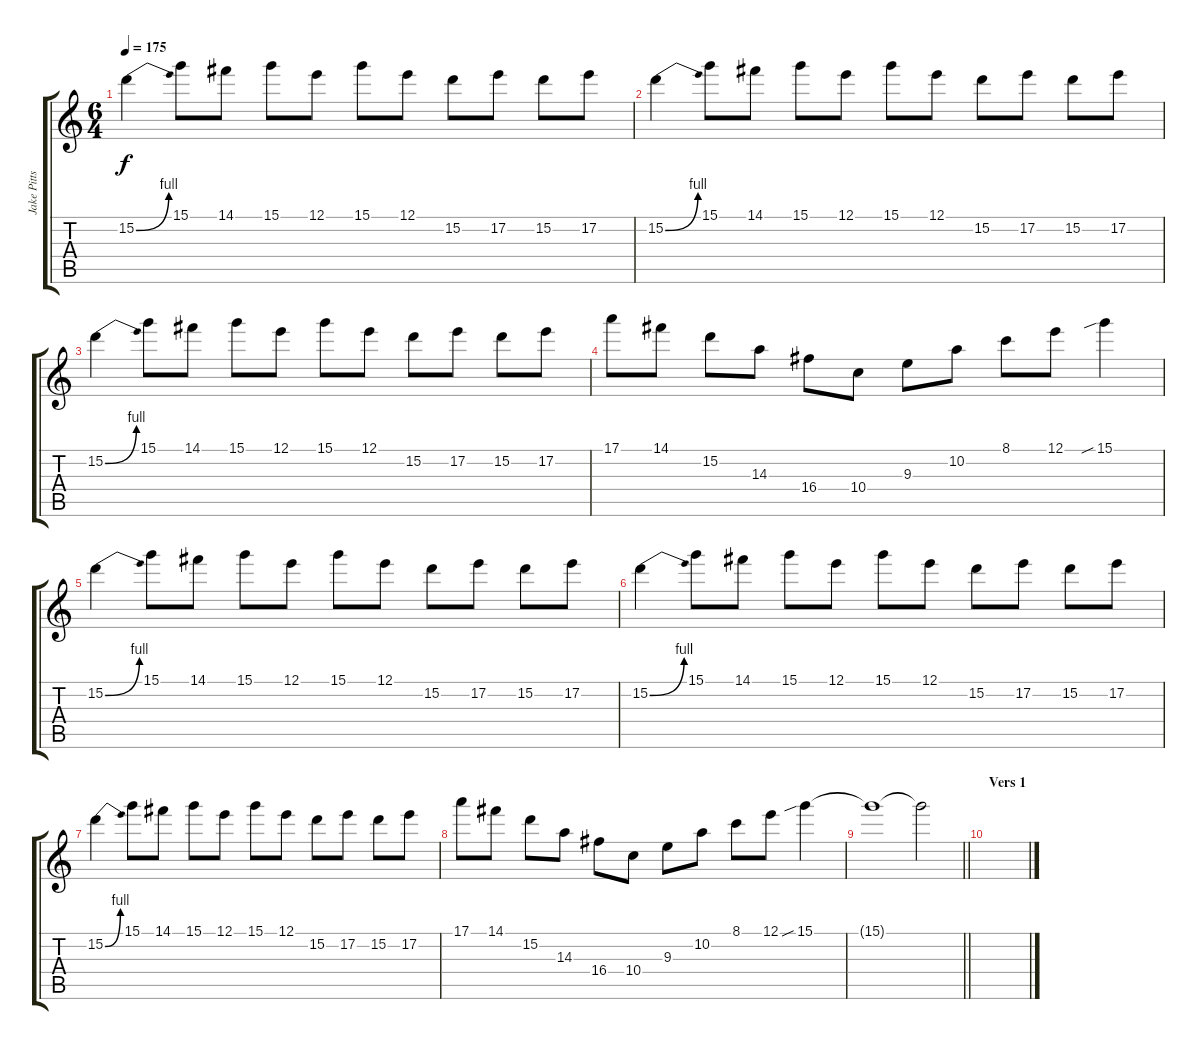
\track ("Jake Pitts" "Jake Pitts") {instrument overdrivenguitar}
\staff {score tabs}
\tuning (E4 B3 G3 D3 A2 E2) {hide}
\ts (6 4)
\tempo 175
\clef g2
\ks c
15.2{be (bend 0 0 60 4)}.4{dy f} 15.1.8 14.1.8 15.1.8 12.1.8 15.1.8 12.1.8 15.2.8 17.2.8 15.2.8 17.2.8 |
15.2{be (bend 0 0 60 4)}.4 15.1.8 14.1.8 15.1.8 12.1.8 15.1.8 12.1.8 15.2.8 17.2.8 15.2.8 17.2.8 |
15.2{be (bend 0 0 60 4)}.4 15.1.8 14.1.8 15.1.8 12.1.8 15.1.8 12.1.8 15.2.8 17.2.8 15.2.8 17.2.8 |
17.1.8 14.1.8 15.2.8 14.3.8 16.4.8 10.4.8 9.3.8 10.2.8 8.1.8 12.1.8 15.1{sib}.4 |
15.2{be (bend 0 0 60 4)}.4 15.1.8 14.1.8 15.1.8 12.1.8 15.1.8 12.1.8 15.2.8 17.2.8 15.2.8 17.2.8 |
15.2{be (bend 0 0 60 4)}.4 15.1.8 14.1.8 15.1.8 12.1.8 15.1.8 12.1.8 15.2.8 17.2.8 15.2.8 17.2.8 |
15.2{be (bend 0 0 60 4)}.4 15.1.8 14.1.8 15.1.8 12.1.8 15.1.8 12.1.8 15.2.8 17.2.8 15.2.8 17.2.8 |
17.1.8 14.1.8 15.2.8 14.3.8 16.4.8 10.4.8 9.3.8 10.2.8 8.1.8 12.1.8 15.1{sib}.4 |
\barLineRight lightlight
15.1{t}.1 15.1{t}.2 |
\section ("" "Vers 1")
